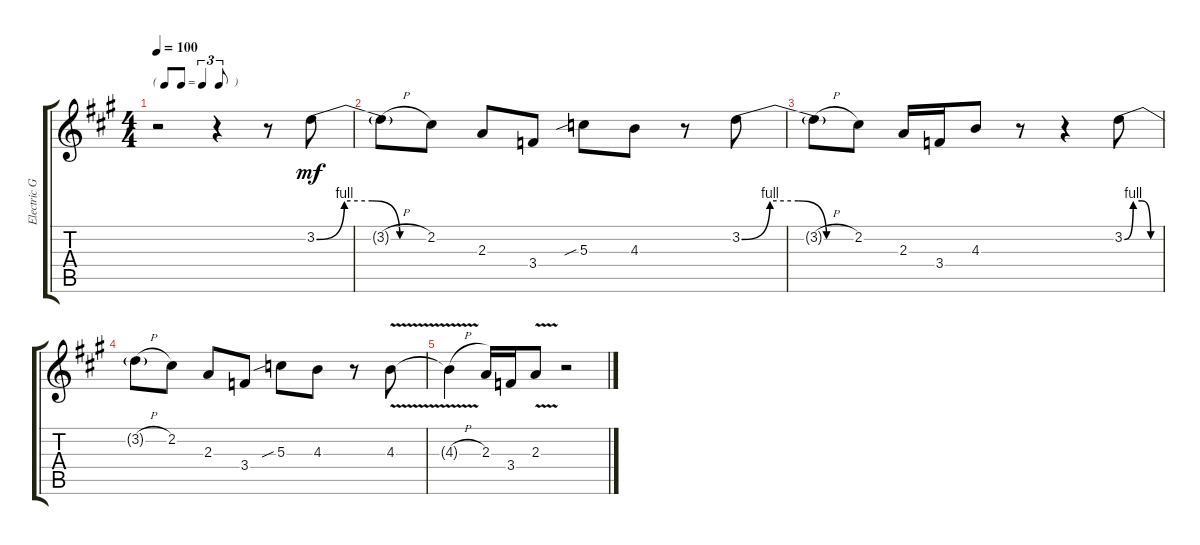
\track ("Electric Guitar" "Electric G") {instrument electricguitarclean}
\staff {score tabs}
\tuning (E4 B3 G3 D3 A2 E2) {hide}
\ts (4 4)
\tf triplet8th
\tempo 100
\clef g2
\ks a
r.2{dy mf instrument electricguitarclean} r.4 r.8 3.2{be (custom 0 0 15 4 30 4 45 0 60 0)}.8 |
3.2{h t}.8 2.2.8 2.3.8 3.4.8 5.3{sib}.8 4.3.8 r.8 3.2{be (custom 0 0 15 4 30 4 45 0 60 0)}.8 |
3.2{h t}.8 2.2.8 2.3.16 3.4.16 4.3.8 r.8 r.4 3.2{be (custom 0 0 15 4 30 4 45 0 60 0)}.8 |
3.2{h t}.8 2.2.8 2.3.8 3.4.8 5.3{sib}.8 4.3.8 r.8 4.3{v}.8 |
4.3{v h t}.4 2.3.16 3.4.16 2.3{v}.8 r.2
